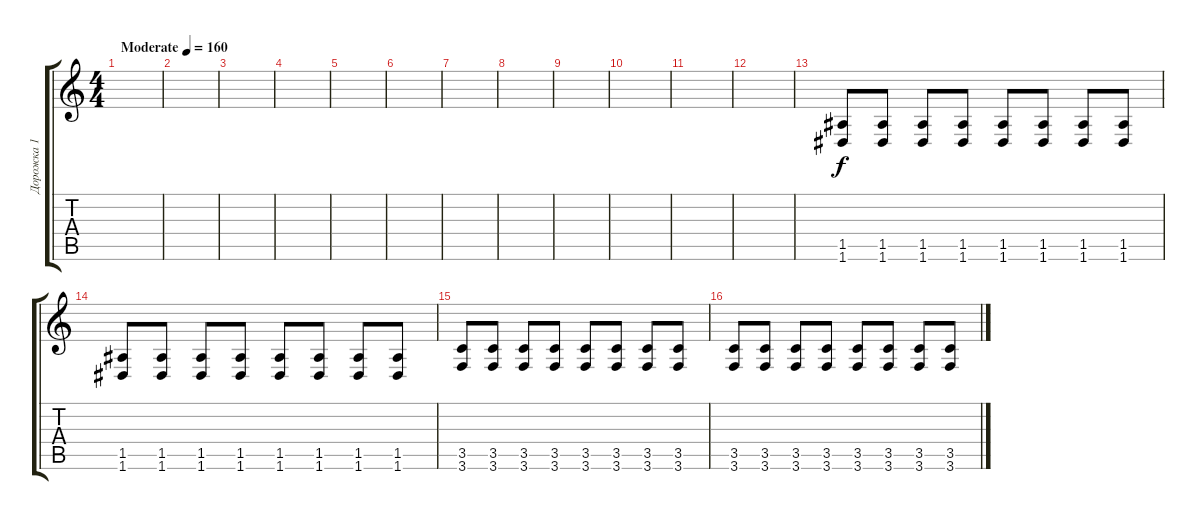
\track ("Дорожка 1" "Дорожка 1") {instrument overdrivenguitar}
\staff {score tabs}
\tuning (E4 B3 G3 D3 A2 D2) {hide}
\ts (4 4)
\tempo (160 "Moderate")
\clef g2
\ks c
|
|
|
|
|
|
|
|
|
|
|
|
(1.5 1.6).8 (1.5 1.6).8 (1.5 1.6).8 (1.5 1.6).8 (1.5 1.6).8 (1.5 1.6).8 (1.5 1.6).8 (1.5 1.6).8 |
(1.5 1.6).8 (1.5 1.6).8 (1.5 1.6).8 (1.5 1.6).8 (1.5 1.6).8 (1.5 1.6).8 (1.5 1.6).8 (1.5 1.6).8 |
(3.5 3.6).8 (3.5 3.6).8 (3.5 3.6).8 (3.5 3.6).8 (3.5 3.6).8 (3.5 3.6).8 (3.5 3.6).8 (3.5 3.6).8 |
(3.5 3.6).8 (3.5 3.6).8 (3.5 3.6).8 (3.5 3.6).8 (3.5 3.6).8 (3.5 3.6).8 (3.5 3.6).8 (3.5 3.6).8
